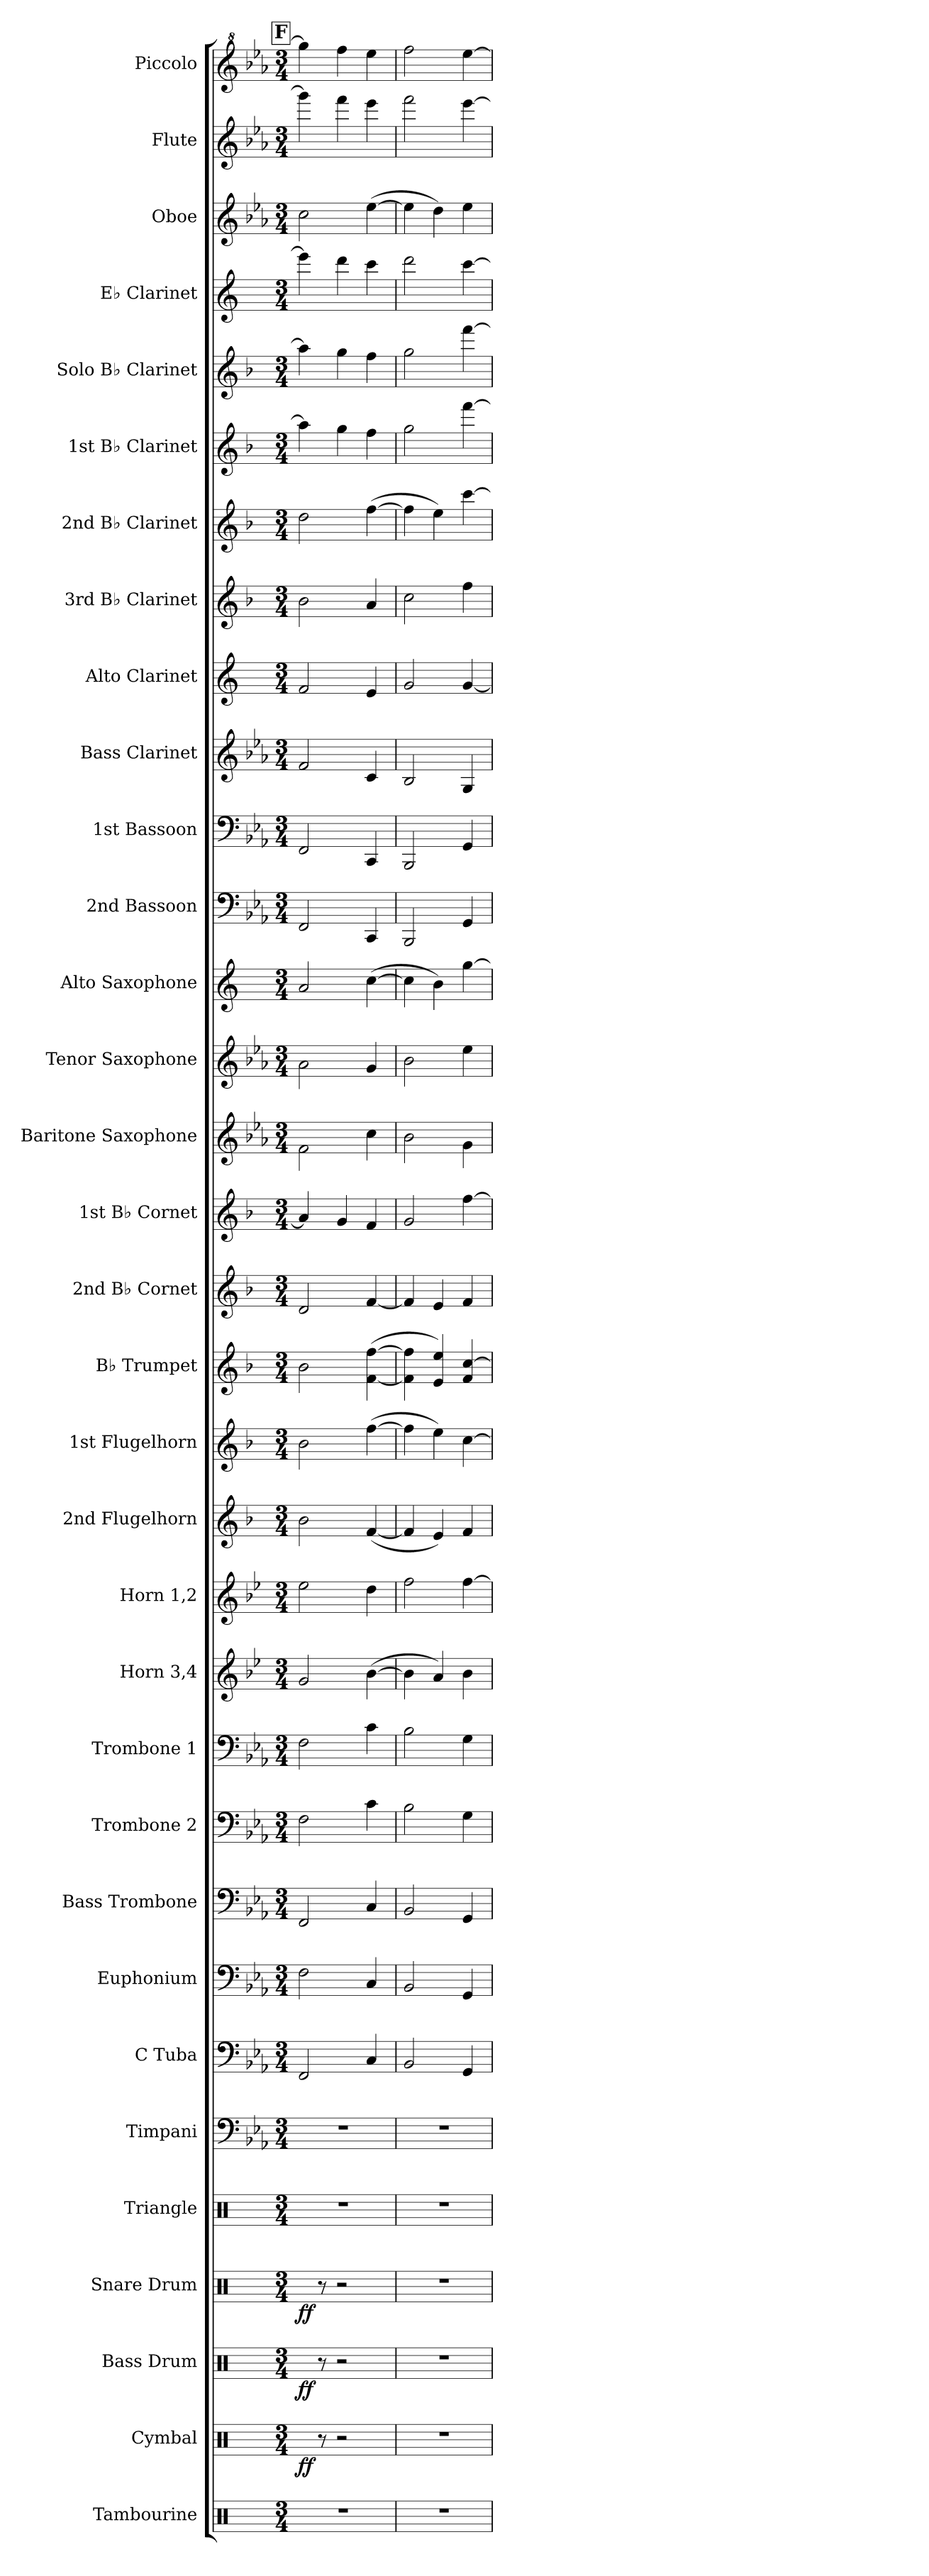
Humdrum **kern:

**kern	**kern	**dynam	**kern	**dynam	**kern	**dynam	**kern	**kern	**kern	**kern	**kern	**kern	**kern	**kern	**kern	**kern	**kern	**kern	**kern	**kern	**kern	**kern	**kern	**kern	**kern	**kern	**kern	**kern	**kern	**kern	**kern	**kern	**kern	**kern	**kern
*part33	*part32	*part32	*part31	*part31	*part30	*part30	*part29	*part28	*part27	*part26	*part25	*part24	*part23	*part22	*part21	*part20	*part19	*part18	*part17	*part16	*part15	*part14	*part13	*part12	*part11	*part10	*part9	*part8	*part7	*part6	*part5	*part4	*part3	*part2	*part1
*staff33	*staff32	*staff32	*staff31	*staff31	*staff30	*staff30	*staff29	*staff28	*staff27	*staff26	*staff25	*staff24	*staff23	*staff22	*staff21	*staff20	*staff19	*staff18	*staff17	*staff16	*staff15	*staff14	*staff13	*staff12	*staff11	*staff10	*staff9	*staff8	*staff7	*staff6	*staff5	*staff4	*staff3	*staff2	*staff1
*I"Tambourine	*I"Cymbal	*	*I"Bass Drum	*	*I"Snare Drum	*	*I"Triangle	*I"Timpani	*I"C Tuba	*I"Euphonium	*I"Bass Trombone	*I"Trombone 2	*I"Trombone 1	*I"Horn 3,4	*I"Horn 1,2	*I"2nd Flugelhorn	*I"1st Flugelhorn	*I"B♭ Trumpet	*I"2nd B♭ Cornet	*I"1st B♭ Cornet	*I"Baritone Saxophone	*I"Tenor Saxophone	*I"Alto Saxophone	*I"2nd Bassoon	*I"1st Bassoon	*I"Bass Clarinet	*I"Alto Clarinet	*I"3rd B♭ Clarinet	*I"2nd B♭ Clarinet	*I"1st B♭ Clarinet	*I"Solo B♭ Clarinet	*I"E♭ Clarinet	*I"Oboe	*I"Flute	*I"Piccolo
*I'Tamb.	*I'Cym.	*	*I'B. Dr.	*	*I'Sn. Dr.	*	*I'Trgl.	*I'Timp.	*I'C Tu.	*I'Eu.	*I'B. Trb.	*I'Trb. 2	*I'Trb. 1	*I'Hn. 3,4	*I'Hn. 1,2	*I'2nd Flghn.	*I'1st Flghn.	*I'B♭ Tpt.	*I'2nd B♭ Cnt.	*I'1st B♭ Cnt.	*I'Bar. Sax.	*I'T. Sax.	*I'A. Sax.	*I'2nd Bsn.	*I'1st Bsn.	*I'B. Cl.	*I'A. Cl.	*I'3rd B♭ Cl.	*I'2nd B♭ Cl.	*I'1st B♭ Cl.	*I'Solo B♭ Cl.	*I'E♭ Cl.	*I'Ob.	*I'Fl.	*I'Picc.
!!LO:PB:g=z
*clefX	*clefX	*	*clefX	*	*clefX	*	*clefX	*clefF4	*clefF4	*clefF4	*clefF4	*clefF4	*clefF4	*clefG2	*clefG2	*clefG2	*clefG2	*clefG2	*clefG2	*clefG2	*clefG2	*clefG2	*clefG2	*clefF4	*clefF4	*clefG2	*clefG2	*clefG2	*clefG2	*clefG2	*clefG2	*clefG2	*clefG2	*clefG2	*clefG^2
*	*	*	*	*	*	*	*	*	*	*	*	*	*	*ITrd4c7	*ITrd4c7	*ITrd1c2	*ITrd1c2	*ITrd1c2	*ITrd1c2	*ITrd1c2	*ITrd12c21	*ITrd8c14	*ITrd5c9	*	*	*ITrd8c14	*ITrd5c9	*ITrd1c2	*ITrd1c2	*ITrd1c2	*ITrd1c2	*ITrd-2c-3	*	*	*ITrd-7c-12
*k[]	*k[]	*	*k[]	*	*k[]	*	*k[]	*k[b-e-a-]	*k[b-e-a-]	*k[b-e-a-]	*k[b-e-a-]	*k[b-e-a-]	*k[b-e-a-]	*k[b-e-a-]	*k[b-e-a-]	*k[b-e-a-]	*k[b-e-a-]	*k[b-e-a-]	*k[b-e-a-]	*k[b-e-a-]	*k[b-e-a-]	*k[b-e-a-]	*k[b-e-a-]	*k[b-e-a-]	*k[b-e-a-]	*k[b-e-a-]	*k[b-e-a-]	*k[b-e-a-]	*k[b-e-a-]	*k[b-e-a-]	*k[b-e-a-]	*k[b-e-a-]	*k[b-e-a-]	*k[b-e-a-]	*k[b-e-a-]
*C:	*C:	*	*C:	*	*C:	*	*C:	*E-:	*E-:	*E-:	*E-:	*E-:	*E-:	*E-:	*E-:	*E-:	*E-:	*E-:	*E-:	*E-:	*E-:	*E-:	*E-:	*E-:	*E-:	*E-:	*E-:	*E-:	*E-:	*E-:	*E-:	*E-:	*E-:	*E-:	*E-:
*M3/4	*M3/4	*	*M3/4	*	*M3/4	*	*M3/4	*M3/4	*M3/4	*M3/4	*M3/4	*M3/4	*M3/4	*M3/4	*M3/4	*M3/4	*M3/4	*M3/4	*M3/4	*M3/4	*M3/4	*M3/4	*M3/4	*M3/4	*M3/4	*M3/4	*M3/4	*M3/4	*M3/4	*M3/4	*M3/4	*M3/4	*M3/4	*M3/4	*M3/4
!!LO:REH:place=s1:a:t=F
=114	=114	=114	=114	=114	=114	=114	=114	=114	=114	=114	=114	=114	=114	=114	=114	=114	=114	=114	=114	=114	=114	=114	=114	=114	=114	=114	=114	=114	=114	=114	=114	=114	=114	=114	=114
!	!	!LO:DY:b	!	!LO:DY:b	!	!LO:DY:b	!	!	!	!	!	!	!	!	!	!	!	!	!	!	!	!	!	!	!	!	!	!	!	!	!	!	!	!	!
2.r	8R\	ff	8R\]	ff	8R\]	ff	2.r	2.r	2FF/	2F\	2FF/	2F\	2F\	2c/	2a-\	2a-\	2a-\	2a-\	2c/	4g/]	2F\	2A-\	2c/	2FF/	2FF/	2F/	2A-/	2a-\	2cc\	4gg\]	4gg\]	4ggg\]	2cc\	4ggg\]	4gggg\]
.	8r	.	8r	.	8r	.	.	.	.	.	.	.	.	.	.	.	.	.	.	.	.	.	.	.	.	.	.	.	.	.	.	.	.	.	.
.	2r	.	2r	.	2r	.	.	.	.	.	.	.	.	.	.	.	.	.	.	4f/	.	.	.	.	.	.	.	.	.	4ff\	4ff\	4fff\	.	4fff\	4ffff\
.	.	.	.	.	.	.	.	.	4C/	4C/	4C/	4c\	4c\	([4e-\	4g\	([4e-/	([4ee-\	([4e-\ [4ee-\	[4e-/	4e-/	4c\	4G/	([4e-\	4CC/	4CC/	4C/	4G/	4g/	([4ee-\	4ee-\	4ee-\	4eee-\	([4ee-\	4eee-\	4eeee-\
=115	=115	=115	=115	=115	=115	=115	=115	=115	=115	=115	=115	=115	=115	=115	=115	=115	=115	=115	=115	=115	=115	=115	=115	=115	=115	=115	=115	=115	=115	=115	=115	=115	=115	=115	=115
2.r	2.r	.	2.r	.	2.r	.	2.r	2.r	2BB-/	2BB-/	2BB-/	2B-\	2B-\	4e-\]	2b-\	4e-/]	4ee-\]	4e-\] 4ee-\]	4e-/]	2f/	2B-\	2B-\	4e-\]	2BBB-/	2BBB-/	2BB-/	2B-/	2b-\	4ee-\]	2ff\	2ff\	2fff\	4ee-\]	2fff\	2ffff\
.	.	.	.	.	.	.	.	.	.	.	.	.	.	4d/)	.	4d/)	4dd\)	4d/ 4dd/)	4d/	.	.	.	4d\)	.	.	.	.	.	4dd\)	.	.	.	4dd\)	.	.
.	.	.	.	.	.	.	.	.	4GG/	4GG/	4GG/	4G\	4G\	4e-\	[4b-\	4e-/	[4b-\	4e-/ [4b-/	4e-/	[4ee-\	4G\	4e-\	[4b-\	4GG/	4GG/	4GG/	[4B-/	4ee-\	[4bb-\	[4eee-\	[4eee-\	[4eee-\	4ee-\	[4eee-\	[4eeee-\
=	=	=	=	=	=	=	=	=	=	=	=	=	=	=	=	=	=	=	=	=	=	=	=	=	=	=	=	=	=	=	=	=	=	=	=
*-	*-	*-	*-	*-	*-	*-	*-	*-	*-	*-	*-	*-	*-	*-	*-	*-	*-	*-	*-	*-	*-	*-	*-	*-	*-	*-	*-	*-	*-	*-	*-	*-	*-	*-	*-
